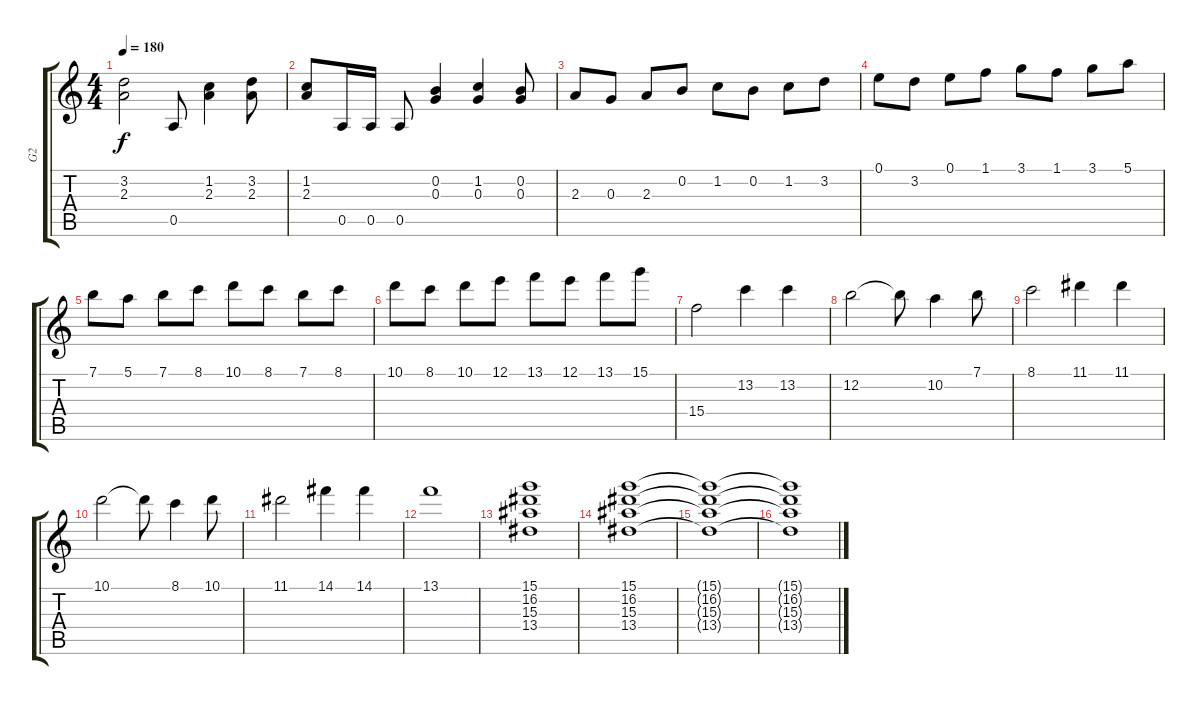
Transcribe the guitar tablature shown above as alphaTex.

\track ("G2" "G2") {instrument distortionguitar}
\staff {score tabs}
\tuning (E4 B3 G3 D3 A2 E2) {hide}
\ts (4 4)
\tempo 180
\clef g2
\ks c
(3.2{t} 2.3{t}).2{dy f} 0.5.8 (1.2 2.3).4 (3.2 2.3).8 |
(1.2 2.3).8 0.5.16 0.5.16 0.5.8 (0.2 0.3).4 (1.2 0.3).4 (0.2 0.3).8 |
2.3.8 0.3.8 2.3.8 0.2.8 1.2.8 0.2.8 1.2.8 3.2.8 |
0.1.8 3.2.8 0.1.8 1.1.8 3.1.8 1.1.8 3.1.8 5.1.8 |
7.1.8 5.1.8 7.1.8 8.1.8 10.1.8 8.1.8 7.1.8 8.1.8 |
10.1.8 8.1.8 10.1.8 12.1.8 13.1.8 12.1.8 13.1.8 15.1.8 |
15.4.2 13.2.4 13.2.4 |
12.2.2 12.2{t}.8 10.2.4 7.1.8 |
8.1.2 11.1.4 11.1.4 |
10.1.2 10.1{t}.8 8.1.4 10.1.8 |
11.1.2 14.1.4 14.1.4 |
13.1.1 |
(15.1 16.2 15.3 13.4).1 |
(15.1 16.2 15.3 13.4).1 |
(15.1{t} 16.2{t} 15.3{t} 13.4{t}).1 |
(15.1{t} 16.2{t} 15.3{t} 13.4{t}).1
